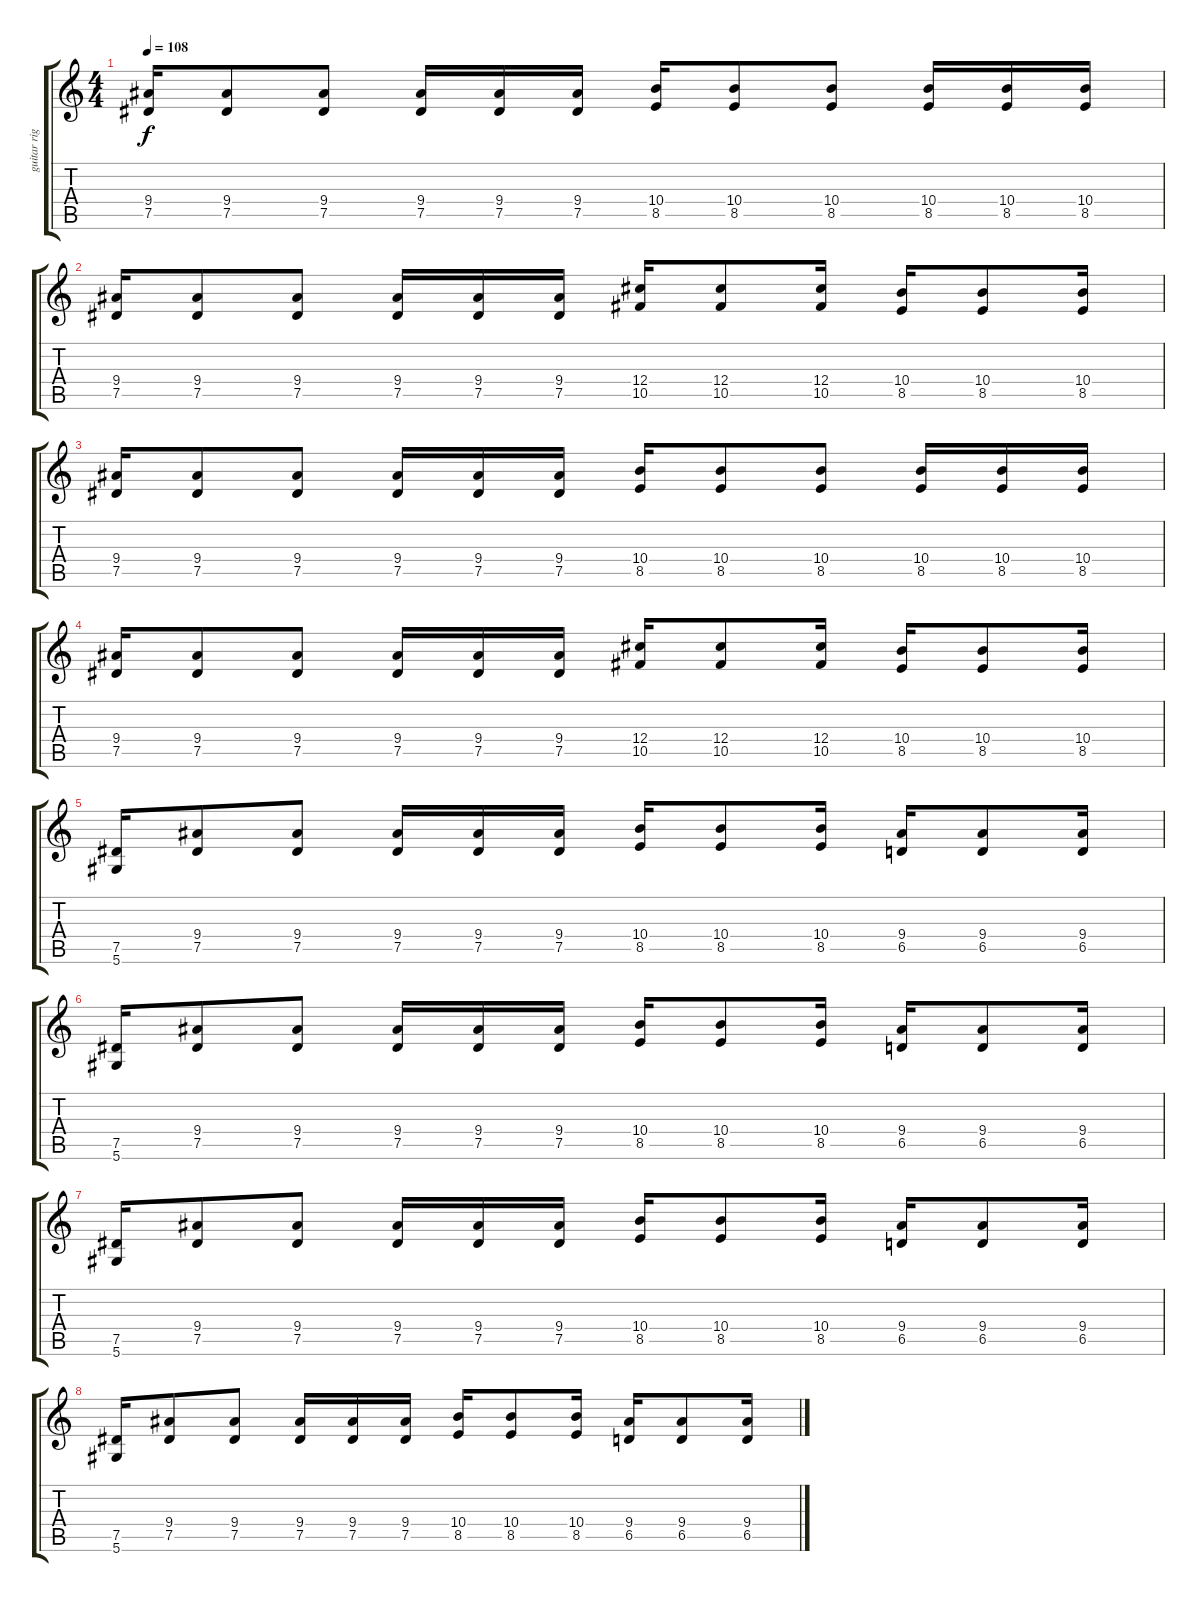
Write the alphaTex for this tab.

\track ("guitar right" "guitar rig") {instrument distortionguitar}
\staff {score tabs}
\tuning (Eb4 Bb3 Gb3 Db3 Ab2 Eb2) {hide}
\ts (4 4)
\tempo 108
\clef g2
\ks c
(9.4 7.5).16{dy f} (9.4 7.5).8 (9.4 7.5).8 (9.4 7.5).16 (9.4 7.5).16 (9.4 7.5).16 (10.4 8.5).16 (10.4 8.5).8 (10.4 8.5).8 (10.4 8.5).16 (10.4 8.5).16 (10.4 8.5).16 |
(9.4 7.5).16 (9.4 7.5).8 (9.4 7.5).8 (9.4 7.5).16 (9.4 7.5).16 (9.4 7.5).16 (12.4 10.5).16 (12.4 10.5).8 (12.4 10.5).16 (10.4 8.5).16 (10.4 8.5).8 (10.4 8.5).16 |
(9.4 7.5).16 (9.4 7.5).8 (9.4 7.5).8 (9.4 7.5).16 (9.4 7.5).16 (9.4 7.5).16 (10.4 8.5).16 (10.4 8.5).8 (10.4 8.5).8 (10.4 8.5).16 (10.4 8.5).16 (10.4 8.5).16 |
(9.4 7.5).16 (9.4 7.5).8 (9.4 7.5).8 (9.4 7.5).16 (9.4 7.5).16 (9.4 7.5).16 (12.4 10.5).16 (12.4 10.5).8 (12.4 10.5).16 (10.4 8.5).16 (10.4 8.5).8 (10.4 8.5).16 |
(7.5 5.6).16 (9.4 7.5).8 (9.4 7.5).8 (9.4 7.5).16 (9.4 7.5).16 (9.4 7.5).16 (10.4 8.5).16 (10.4 8.5).8 (10.4 8.5).16 (9.4 6.5).16 (9.4 6.5).8 (9.4 6.5).16 |
(7.5 5.6).16 (9.4 7.5).8 (9.4 7.5).8 (9.4 7.5).16 (9.4 7.5).16 (9.4 7.5).16 (10.4 8.5).16 (10.4 8.5).8 (10.4 8.5).16 (9.4 6.5).16 (9.4 6.5).8 (9.4 6.5).16 |
(7.5 5.6).16 (9.4 7.5).8 (9.4 7.5).8 (9.4 7.5).16 (9.4 7.5).16 (9.4 7.5).16 (10.4 8.5).16 (10.4 8.5).8 (10.4 8.5).16 (9.4 6.5).16 (9.4 6.5).8 (9.4 6.5).16 |
(7.5 5.6).16 (9.4 7.5).8 (9.4 7.5).8 (9.4 7.5).16 (9.4 7.5).16 (9.4 7.5).16 (10.4 8.5).16 (10.4 8.5).8 (10.4 8.5).16 (9.4 6.5).16 (9.4 6.5).8 (9.4 6.5).16
